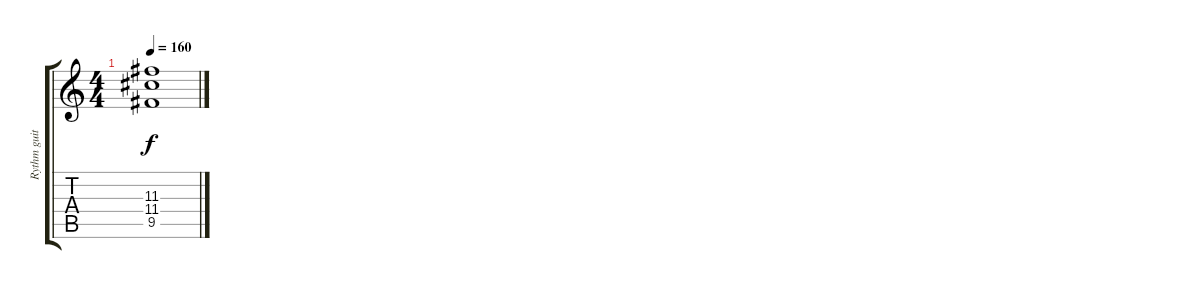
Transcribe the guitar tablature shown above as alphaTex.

\track ("Rythm guitar" "Rythm guit") {instrument electricguitarclean}
\staff {score tabs}
\tuning (E4 B3 G3 D3 A2 E2) {hide}
\ts (4 4)
\tempo 160
\clef g2
\ks c
(11.3{t} 11.4{t} 9.5{t}).1{dy f}
